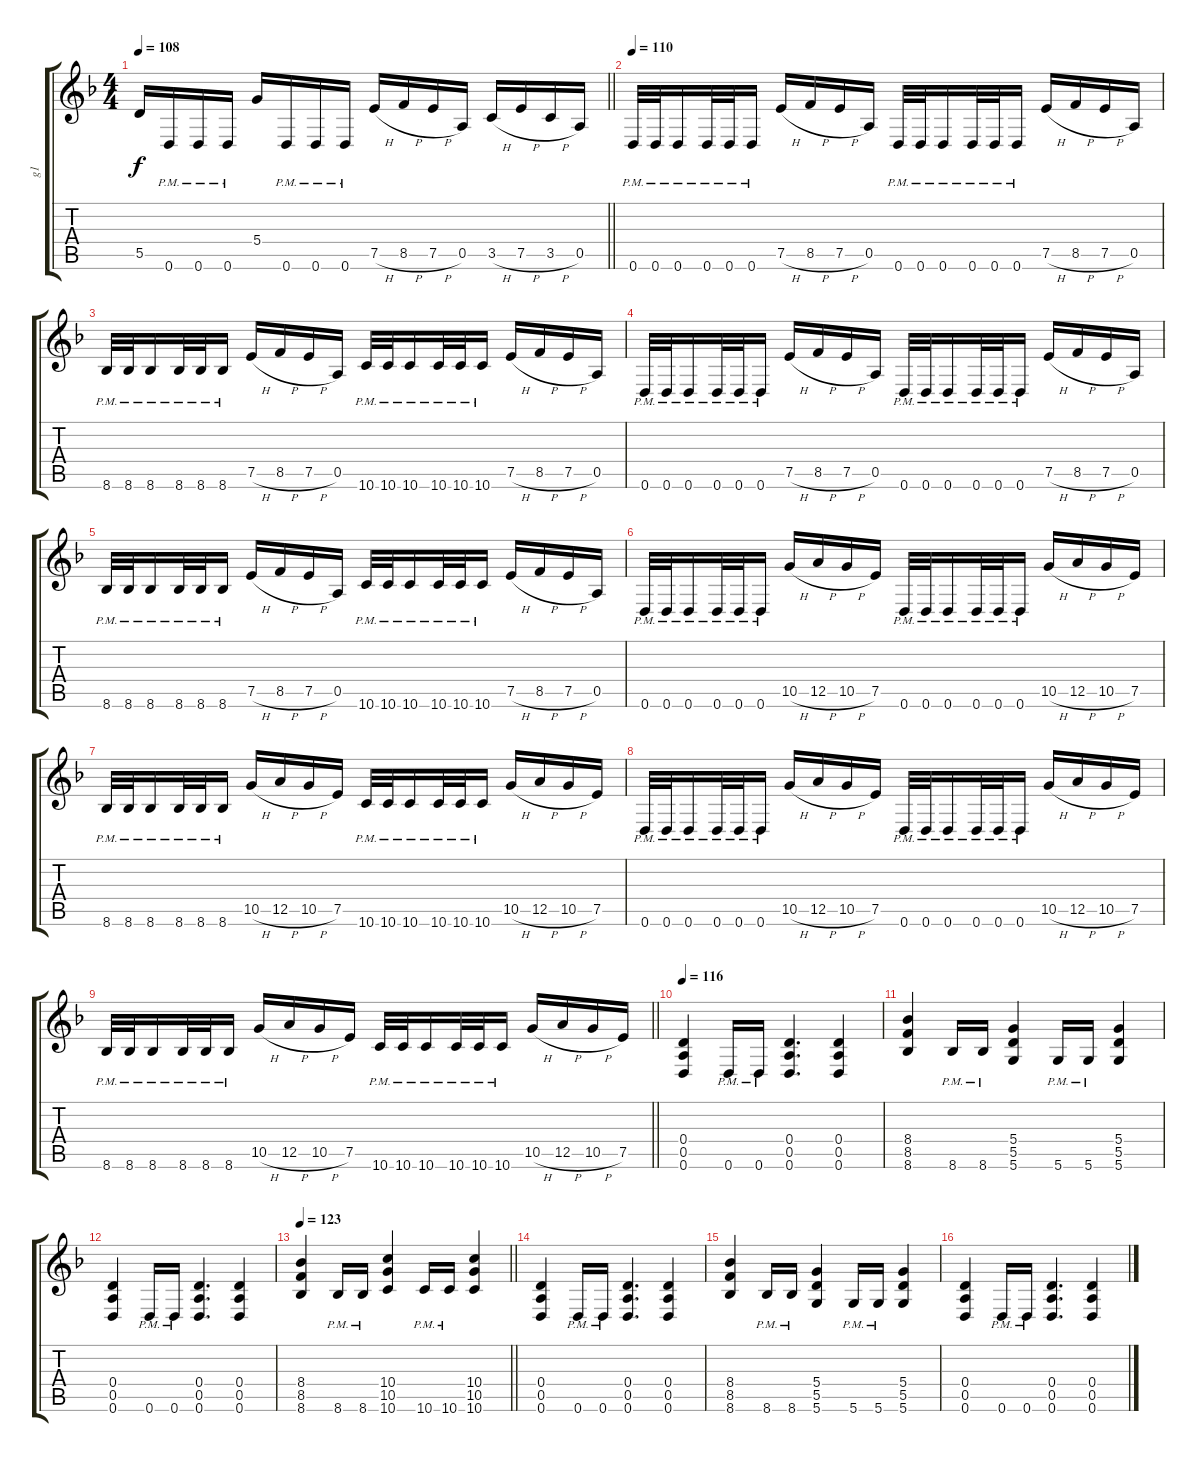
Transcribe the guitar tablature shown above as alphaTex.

\track ("g1" "g1") {instrument distortionguitar}
\staff {score tabs}
\tuning (E4 B3 G3 D3 A2 D2) {hide}
\ts (4 4)
\tempo 108
\clef g2
\barLineRight lightlight
\ks f
5.5.16{dy f} 0.6{pm}.16 0.6{pm}.16 0.6{pm}.16 5.4.16 0.6{pm}.16 0.6{pm}.16 0.6{pm}.16 7.5{h}.16 8.5{h}.16 7.5{h}.16 0.5.16 3.5{h}.16 7.5{h}.16 3.5{h}.16 0.5.16 |
\section ("" "")
\tempo 110
0.6{pm}.32 0.6{pm}.32 0.6{pm}.16 0.6{pm}.32 0.6{pm}.32 0.6{pm}.16 7.5{h}.16 8.5{h}.16 7.5{h}.16 0.5.16 0.6{pm}.32 0.6{pm}.32 0.6{pm}.16 0.6{pm}.32 0.6{pm}.32 0.6{pm}.16 7.5{h}.16 8.5{h}.16 7.5{h}.16 0.5.16 |
8.6{pm}.32 8.6{pm}.32 8.6{pm}.16 8.6{pm}.32 8.6{pm}.32 8.6{pm}.16 7.5{h}.16 8.5{h}.16 7.5{h}.16 0.5.16 10.6{pm}.32 10.6{pm}.32 10.6{pm}.16 10.6{pm}.32 10.6{pm}.32 10.6{pm}.16 7.5{h}.16 8.5{h}.16 7.5{h}.16 0.5.16 |
0.6{pm}.32 0.6{pm}.32 0.6{pm}.16 0.6{pm}.32 0.6{pm}.32 0.6{pm}.16 7.5{h}.16 8.5{h}.16 7.5{h}.16 0.5.16 0.6{pm}.32 0.6{pm}.32 0.6{pm}.16 0.6{pm}.32 0.6{pm}.32 0.6{pm}.16 7.5{h}.16 8.5{h}.16 7.5{h}.16 0.5.16 |
8.6{pm}.32 8.6{pm}.32 8.6{pm}.16 8.6{pm}.32 8.6{pm}.32 8.6{pm}.16 7.5{h}.16 8.5{h}.16 7.5{h}.16 0.5.16 10.6{pm}.32 10.6{pm}.32 10.6{pm}.16 10.6{pm}.32 10.6{pm}.32 10.6{pm}.16 7.5{h}.16 8.5{h}.16 7.5{h}.16 0.5.16 |
0.6{pm}.32 0.6{pm}.32 0.6{pm}.16 0.6{pm}.32 0.6{pm}.32 0.6{pm}.16 10.5{h}.16 12.5{h}.16 10.5{h}.16 7.5.16 0.6{pm}.32 0.6{pm}.32 0.6{pm}.16 0.6{pm}.32 0.6{pm}.32 0.6{pm}.16 10.5{h}.16 12.5{h}.16 10.5{h}.16 7.5.16 |
8.6{pm}.32 8.6{pm}.32 8.6{pm}.16 8.6{pm}.32 8.6{pm}.32 8.6{pm}.16 10.5{h}.16 12.5{h}.16 10.5{h}.16 7.5.16 10.6{pm}.32 10.6{pm}.32 10.6{pm}.16 10.6{pm}.32 10.6{pm}.32 10.6{pm}.16 10.5{h}.16 12.5{h}.16 10.5{h}.16 7.5.16 |
0.6{pm}.32 0.6{pm}.32 0.6{pm}.16 0.6{pm}.32 0.6{pm}.32 0.6{pm}.16 10.5{h}.16 12.5{h}.16 10.5{h}.16 7.5.16 0.6{pm}.32 0.6{pm}.32 0.6{pm}.16 0.6{pm}.32 0.6{pm}.32 0.6{pm}.16 10.5{h}.16 12.5{h}.16 10.5{h}.16 7.5.16 |
\barLineRight lightlight
8.6{pm}.32 8.6{pm}.32 8.6{pm}.16 8.6{pm}.32 8.6{pm}.32 8.6{pm}.16 10.5{h}.16 12.5{h}.16 10.5{h}.16 7.5.16 10.6{pm}.32 10.6{pm}.32 10.6{pm}.16 10.6{pm}.32 10.6{pm}.32 10.6{pm}.16 10.5{h}.16 12.5{h}.16 10.5{h}.16 7.5.16 |
\section ("" "")
\tempo 116
(0.4 0.5 0.6).4 0.6{pm}.16 0.6{pm}.16 (0.4 0.5 0.6).4{d} (0.4 0.5 0.6).4 |
(8.4 8.5 8.6).4 8.6{pm}.16 8.6{pm}.16 (5.4 5.5 5.6).4 5.6{pm}.16 5.6{pm}.16 (5.4 5.5 5.6).4 |
(0.4 0.5 0.6).4 0.6{pm}.16 0.6{pm}.16 (0.4 0.5 0.6).4{d} (0.4 0.5 0.6).4 |
\tempo 123
\barLineRight lightlight
(8.4 8.5 8.6).4 8.6{pm}.16 8.6{pm}.16 (10.4 10.5 10.6).4 10.6{pm}.16 10.6{pm}.16 (10.4 10.5 10.6).4 |
(0.4 0.5 0.6).4 0.6{pm}.16 0.6{pm}.16 (0.4 0.5 0.6).4{d} (0.4 0.5 0.6).4 |
(8.4 8.5 8.6).4 8.6{pm}.16 8.6{pm}.16 (5.4 5.5 5.6).4 5.6{pm}.16 5.6{pm}.16 (5.4 5.5 5.6).4 |
(0.4 0.5 0.6).4 0.6{pm}.16 0.6{pm}.16 (0.4 0.5 0.6).4{d} (0.4 0.5 0.6).4
